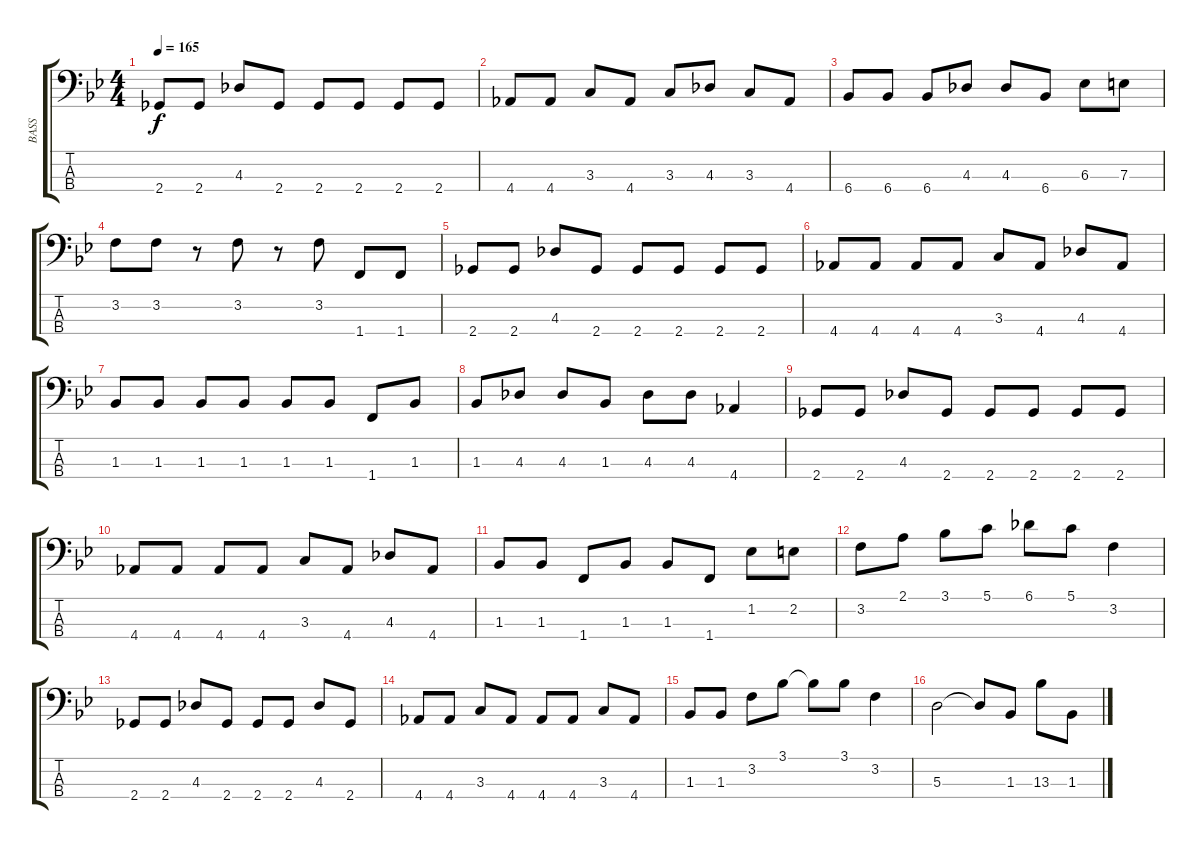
\track ("BASS" "BASS") {instrument electricbassfinger}
\staff {score tabs}
\tuning (G2 D2 A1 E1) {hide}
\ts (4 4)
\tempo 165
\clef f4
\ks bb
2.4.8{dy f} 2.4.8 4.3.8 2.4.8 2.4.8 2.4.8 2.4.8 2.4.8 |
4.4.8 4.4.8 3.3.8 4.4.8 3.3.8 4.3.8 3.3.8 4.4.8 |
6.4.8 6.4.8 6.4.8 4.3.8 4.3.8 6.4.8 6.3.8 7.3.8 |
3.2.8 3.2.8 r.8 3.2.8 r.8 3.2.8 1.4.8 1.4.8 |
2.4.8 2.4.8 4.3.8 2.4.8 2.4.8 2.4.8 2.4.8 2.4.8 |
4.4.8 4.4.8 4.4.8 4.4.8 3.3.8 4.4.8 4.3.8 4.4.8 |
1.3.8 1.3.8 1.3.8 1.3.8 1.3.8 1.3.8 1.4.8 1.3.8 |
1.3.8 4.3.8 4.3.8 1.3.8 4.3.8 4.3.8 4.4.4 |
2.4.8 2.4.8 4.3.8 2.4.8 2.4.8 2.4.8 2.4.8 2.4.8 |
4.4.8 4.4.8 4.4.8 4.4.8 3.3.8 4.4.8 4.3.8 4.4.8 |
1.3.8 1.3.8 1.4.8 1.3.8 1.3.8 1.4.8 1.2.8 2.2.8 |
3.2.8 2.1.8 3.1.8 5.1.8 6.1.8 5.1.8 3.2.4 |
2.4.8 2.4.8 4.3.8 2.4.8 2.4.8 2.4.8 4.3.8 2.4.8 |
4.4.8 4.4.8 3.3.8 4.4.8 4.4.8 4.4.8 3.3.8 4.4.8 |
1.3.8 1.3.8 3.2.8 3.1.8 3.1{t}.8 3.1.8 3.2.4 |
5.3.2 5.3{t}.8 1.3.8 13.3.8 1.3.8
